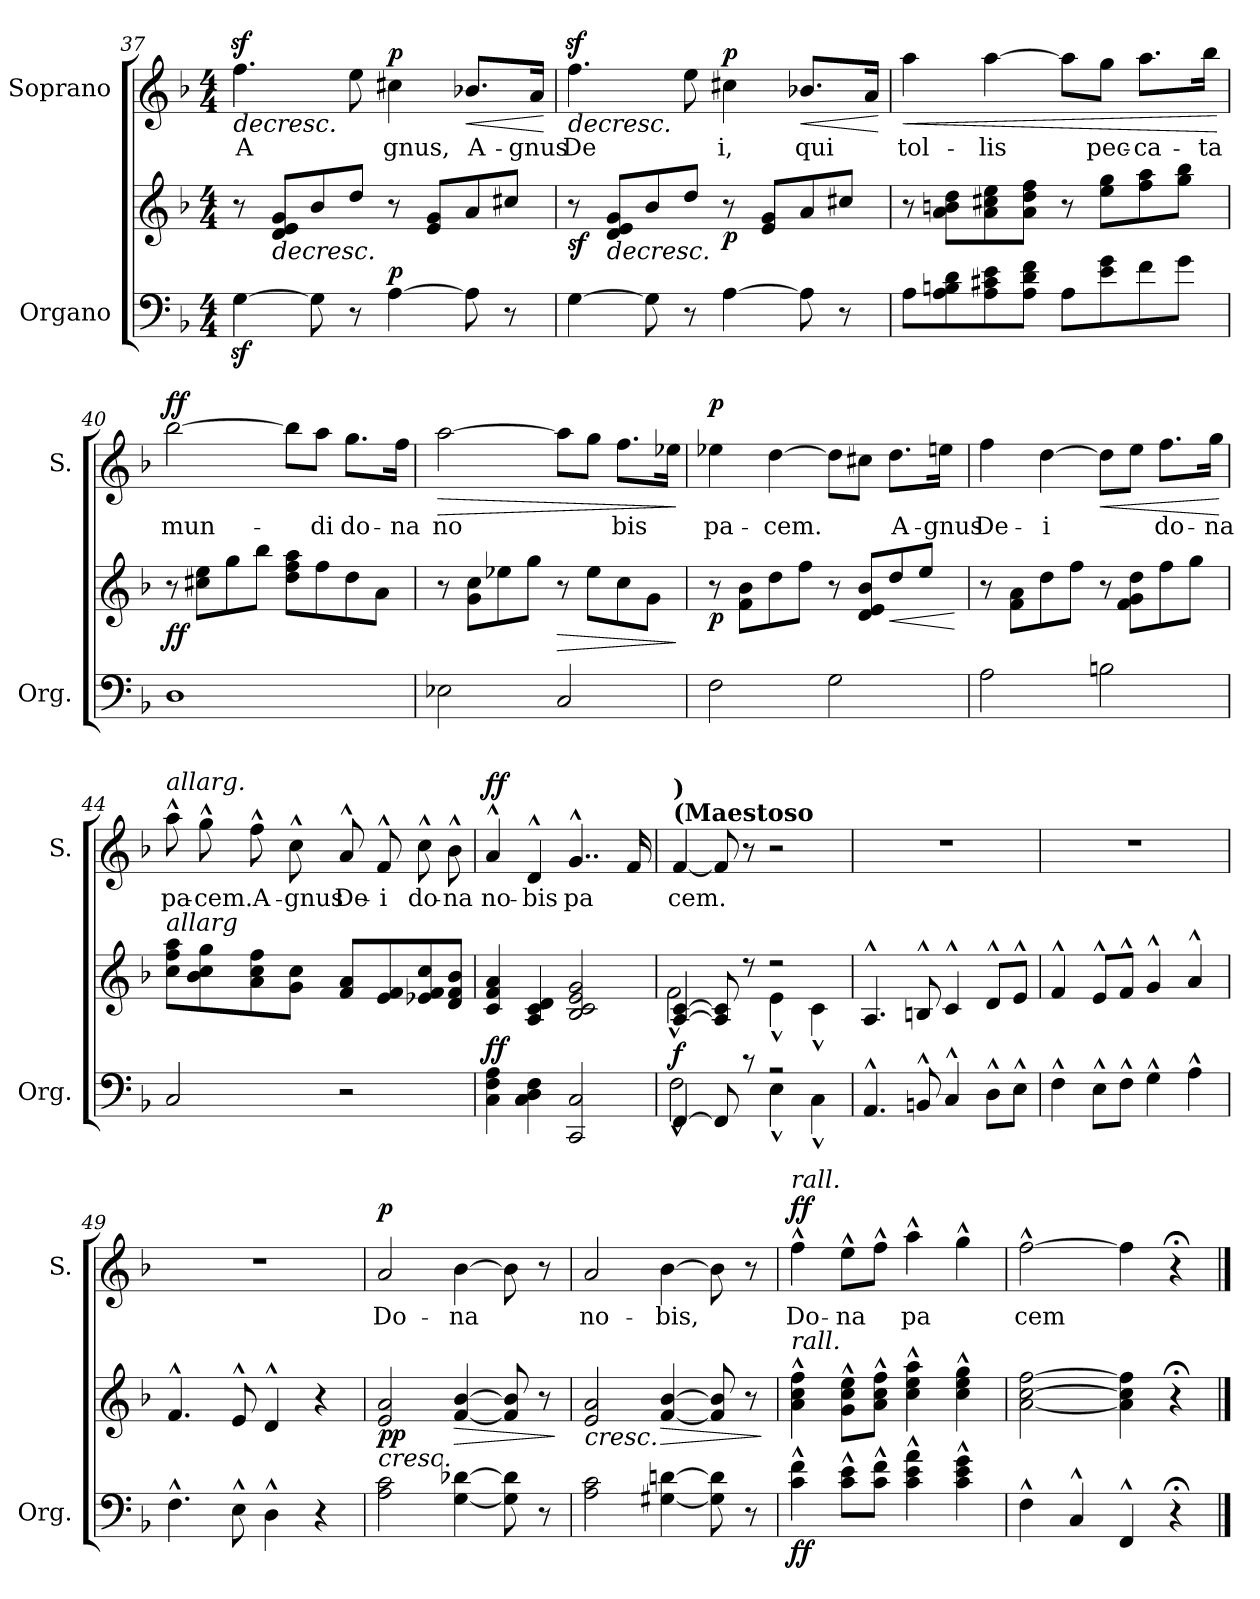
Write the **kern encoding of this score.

**kern	**kern	**dynam	**kern	**text	**dynam
*part2	*part2	*part2	*part1	*part1	*part1
*staff3	*staff2	*staff2/3	*staff1	*staff1	*staff1
*I"Organo	*	*	*I"Soprano	*	*
*I'Org.	*	*	*I'S.	*	*
!!LO:LB:g=z
*clefF4	*clefG2	*	*clefG2	*	*
*k[b-]	*k[b-]	*	*k[b-]	*	*
*M4/4	*M4/4	*	*M4/4	*	*
=37	=37	=37	=37	=37	=37
!	!	!	!	!LO:LY:b	!LO:HP:b
[4Gz>\	8r	.	4.ffz>\	A	>
!	!	!LO:HP:b	!	!	!
.	8d/ 8e/ 8g/L	>	.	.	.
8G\]	8b-/	.	.	.	.
!	!	!	!	!LO:LY:b	!
8r	8dd/J	.	8ee\	-	.
!	!	!LO:DY:a=2	!	!LO:LY:b	!LO:DY:a
[4A\	8r	p	4cc#X\	gnus,	p
.	8e/ 8g/L	.	.	.	.
!	!	!	!	!LO:LY:b	!LO:HP:b
8A\]	8a/	.	8.b-X/L	A-	<
8r	8cc#X/J	.	.	.	.
!	!	!	!	!LO:LY:b	!
.	.	.	16a/Jk	-gnus	.
.	.	]	.	.	] [
=38	=38	=38	=38	=38	=38
!	!	!LO:DY:b	!	!LO:LY:b	!LO:HP:b
[4G\	8r	sf	4.ffz>\	De	>
!	!	!LO:HP:b	!	!	!
.	8d/ 8e/ 8g/L	>	.	.	.
8G\]	8b-/	.	.	.	.
!	!	!	!	!LO:LY:b	!
8r	8dd/J	.	8ee\	-	.
!	!	!LO:DY:b	!	!LO:LY:b	!LO:DY:a
[4A\	8r	p	4cc#X\	i,	p
.	8e/ 8g/L	.	.	.	.
!	!	!	!	!LO:LY:b	!LO:HP:b
8A\]	8a/	.	8.b-X/L	qui	<
8r	8cc#X/J	.	.	.	.
!	!	!	!	!LO:LY:b	!
.	.	.	16a/Jk	-	.
.	.	]	.	.	] [
=39	=39	=39	=39	=39	=39
!	!	!	!	!LO:LY:b	!LO:HP:b
8A\L	8r	.	4aa\	tol-	<
8A\ 8Bn\ 8d\	8a\ 8bn\ 8dd\L	.	.	.	.
!	!	!	!	!LO:LY:b	!
8A\ 8c#X\ 8e\	8a\ 8cc#X\ 8ee\	.	[4aa\	-lis	.
8A\ 8d\ 8f\J	8a\ 8dd\ 8ff\J	.	.	.	.
8A\L	8r	.	8aa\L]	.	.
!	!	!	!	!LO:LY:b	!
8e\ 8g\	8ee\ 8gg\L	.	8gg\J	pec-	.
!	!	!	!	!LO:LY:b	!
8f\	8ff\ 8aa\	.	8.aa\L	-ca-	.
8g\J	8gg\ 8bb-\J	.	.	.	.
!	!	!	!	!LO:LY:b	!
.	.	.	16bb-\Jk	-ta	.
.	.	.	.	.	[
!!LO:LB:g=z
=40	=40	=40	=40	=40	=40
!	!	!LO:DY:b	!	!LO:LY:b	!LO:DY:a
1D	8r	ff	[2bb-\	mun-	ff
.	8cc#X\ 8ee\L	.	.	.	.
.	8gg\	.	.	.	.
.	8bb-\J	.	.	.	.
.	8dd\ 8ff\ 8aa\L	.	8bb-\L]	.	.
!	!	!	!	!LO:LY:b	!
.	8ff\	.	8aa\J	-di	.
!	!	!	!	!LO:LY:b	!
.	8dd\	.	8.gg\L	do-	.
.	8a\J	.	.	.	.
!	!	!	!	!LO:LY:b	!
.	.	.	16ff\Jk	-na	.
=41	=41	=41	=41	=41	=41
!	!	!	!	!LO:LY:b	!LO:HP:b
2E-X\	8r	.	[2aa\	no	>
.	8g\ 8cc\L	.	.	.	.
.	8ee-X\	.	.	.	.
.	8gg\J	.	.	.	.
!	!	!LO:HP:b	!	!	!
2C/	8r	>	8aa\L]	.	.
!	!	!	!	!LO:LY:b	!
.	8ee-\L	.	8gg\J	-	.
!	!	!	!	!LO:LY:b	!
.	8cc\	.	8.ff\L	bis	.
.	8g\J	.	.	.	.
!	!	!	!	!LO:LY:b	!
.	.	.	16ee-X\Jk	-	.
.	.	]	.	.	]
=42	=42	=42	=42	=42	=42
!	!	!LO:DY:b	!	!LO:LY:b	!LO:DY:a
2F\	8r	p	4ee-X\	pa-	p
.	8f\ 8b-\L	.	.	.	.
!	!	!	!	!LO:LY:b	!
.	8dd\	.	[4dd\	-cem.	.
.	8ff\J	.	.	.	.
2G\	8r	.	8dd\L]	.	.
!	!	!	!	!LO:LY:b	!
.	8d/ 8e/ 8b-/L	.	8cc#X\J	-	.
!	!	!LO:HP:b	!	!LO:LY:b	!
.	8dd/	<	8.dd\L	A-	.
.	8ee/J	.	.	.	.
!	!	!	!	!LO:LY:b	!
.	.	.	16een\Jk	-gnus	.
.	.	[	.	.	.
!!LO:PB:g=z
=43	=43	=43	=43	=43	=43
!	!	!	!	!LO:LY:b	!
2A\	8r	.	4ff\	De-	.
.	8f\ 8a\L	.	.	.	.
!	!	!	!	!LO:LY:b	!
.	8dd\	.	[4dd\	-i	.
.	8ff\J	.	.	.	.
!	!	!	!	!	!LO:HP:b
2Bn\	8r	.	8dd\L]	.	<
!	!	!	!	!LO:LY:b	!
.	8f\ 8g\ 8dd\L	.	8ee\J	-	.
!	!	!	!	!LO:LY:b	!
.	8ff\	.	8.ff\L	do-	.
.	8gg\J	.	.	.	.
!	!	!	!	!LO:LY:b	!
.	.	.	16gg\Jk	-na	.
.	.	.	.	.	[
=44	=44	=44	=44	=44	=44
*	*	*	*MM88	*	*
!	!	!	!LO:TX:a:i:t=allarg.	!	!
!	!LO:TX:a:i:t=allarg	!	!	!	!
!	!	!	!	!LO:LY:b	!
2C/	8cc\ 8ff\ 8aa\L	.	8aa^^\	pa-	.
!	!	!	!	!LO:LY:b	!
.	8b-\ 8cc\ 8gg\	.	8gg^^\	-cem.	.
!	!	!	!	!LO:LY:b	!
.	8a\ 8cc\ 8ff\	.	8ff^^\	A-	.
!	!	!	!	!LO:LY:b	!
.	8g\ 8cc\J	.	8cc^^\	-gnus	.
!	!	!	!	!LO:LY:b	!
2r	8f/ 8a/L	.	8a^^/	De-	.
!	!	!	!	!LO:LY:b	!
.	8e/ 8f/	.	8f^^/	-i	.
!	!	!	!	!LO:LY:b	!
.	8e-X/ 8f/ 8cc/	.	8cc^^\	do-	.
!	!	!	!	!LO:LY:b	!
.	8d/ 8f/ 8b-/J	.	8b-^^\	-na	.
=45	=45	=45	=45	=45	=45
!	!	!LO:DY:a=2	!	!LO:LY:b	!LO:DY:a
4C\ 4F\ 4A\	4c/ 4f/ 4a/	ff	4a^^/	no-	ff
!	!	!	!	!LO:LY:b	!
4C\ 4D\ 4F\	4A/ 4c/ 4d/	.	4d^^/	-bis	.
!	!	!	!	!LO:LY:b	!
2CC/ 2C/	2B-/ 2c/ 2e/ 2g/	.	4..g^^/	pa	.
!	!	!	!	!LO:LY:b	!
.	.	.	16f/	-	.
!!LO:LB:g=z
=46	=46	=46	=46	=46	=46
*	*	*	*MM88	*	*
*^	*^	*	*	*	*
!	!	!	!	!	!LO:TX:a:B:t=(Maestoso	!	!
!	!	!	!	!	!LO:TX:a:B:t=)	!	!
!	!	!	!	!LO:DY:a=2	!	!LO:LY:b	!
[4FF/	2F^^\	[4A/ [4c/	2f^^\	f	[4f/	cem.	.
8FF/]	.	8A/] 8c/]	.	.	8f/]	.	.
8r	.	8r	.	.	8r	.	.
2r	4E^^\	2r	4e^^\	.	2r	.	.
.	4C^^\	.	4c^^\	.	.	.	.
*v	*v	*	*	*	*	*	*
*	*v	*v	*	*	*	*
=47	=47	=47	=47	=47	=47
4.AA^^/	4.A^^/	.	1r	.	.
8BBn^^/	8Bn^^/	.	.	.	.
4C^^/	4c^^/	.	.	.	.
8D^^\L	8d^^/L	.	.	.	.
8E^^\J	8e^^/J	.	.	.	.
=48	=48	=48	=48	=48	=48
4F^^\	4f^^/	.	1r	.	.
8E^^\L	8e^^/L	.	.	.	.
8F^^\J	8f^^/J	.	.	.	.
4G^^\	4g^^/	.	.	.	.
4A^^\	4a^^/	.	.	.	.
=49	=49	=49	=49	=49	=49
4.F^^\	4.f^^/	.	1r	.	.
8E^^\	8e^^/	.	.	.	.
4D^^\	4d^^/	.	.	.	.
4r	4r	.	.	.	.
!!LO:LB:g=z
=50	=50	=50	=50	=50	=50
!	!	!LO:HP:b	!	!LO:LY:b	!
!	!	!LO:DY:n=1:b	!	!	!LO:DY:a
2A\ 2c\	2e/ 2a/	< pp	2a/	Do-	p
!	!	!LO:HP:b	!	!LO:LY:b	!
[4G\ [4d-X\	[4f/ [4b-/	>	[4b-\	-na	.
8G\] 8d-\]	8f/] 8b-/]	.	8b-\]	.	.
8r	8r	.	8r	.	.
.	.	[ ]	.	.	.
=51	=51	=51	=51	=51	=51
!	!	!LO:HP:b	!	!LO:LY:b	!
2A\ 2c\	2e/ 2a/	<	2a/	no-	.
!	!	!LO:HP:b	!	!LO:LY:b	!
[4G#X\ [4dn\	[4f/ [4b-/	>	[4b-\	-bis,	.
8G#\] 8d\]	8f/] 8b-/]	.	8b-\]	.	.
8r	8r	.	8r	.	.
.	.	[ ]	.	.	.
=52	=52	=52	=52	=52	=52
!	!	!	!LO:TX:a:i:t=rall.	!	!
!	!LO:TX:a:i:t=rall.	!	!	!	!
!	!	!LO:DY:b=2	!	!LO:LY:b	!LO:DY:a
4c\^^ 4f\^^	4a\^^ 4cc\^^ 4ff\^^	ff	4ff^^\	Do-	ff
!	!	!	!	!LO:LY:b	!
8c\^^ 8e\^^L	8g\^^ 8cc\^^ 8ee\^^L	.	8ee^^\L	-na	.
!	!	!	!	!LO:LY:b	!
8c\^^ 8f\^^J	8a\^^ 8cc\^^ 8ff\^^J	.	8ff^^\J	-	.
!	!	!	!	!LO:LY:b	!
4c\^^ 4e\^^ 4a\^^	4cc\^^ 4ee\^^ 4aa\^^	.	4aa^^\	pa	.
!	!	!	!	!LO:LY:b	!
4c\^^ 4e\^^ 4g\^^	4cc\^^ 4ee\^^ 4gg\^^	.	4gg^^\	-	.
=53	=53	=53	=53	=53	=53
!	!	!	!	!LO:LY:b	!
4F^^\	[2a\ [2cc\ [2ff\	.	[2ff^^\	cem	.
4C^^/	.	.	.	.	.
4FF^^/	4a\] 4cc\] 4ff\]	.	4ff\]	.	.
4r;<	4r;<	.	4r;<	.	.
==	==	==	==	==	==
*-	*-	*-	*-	*-	*-
